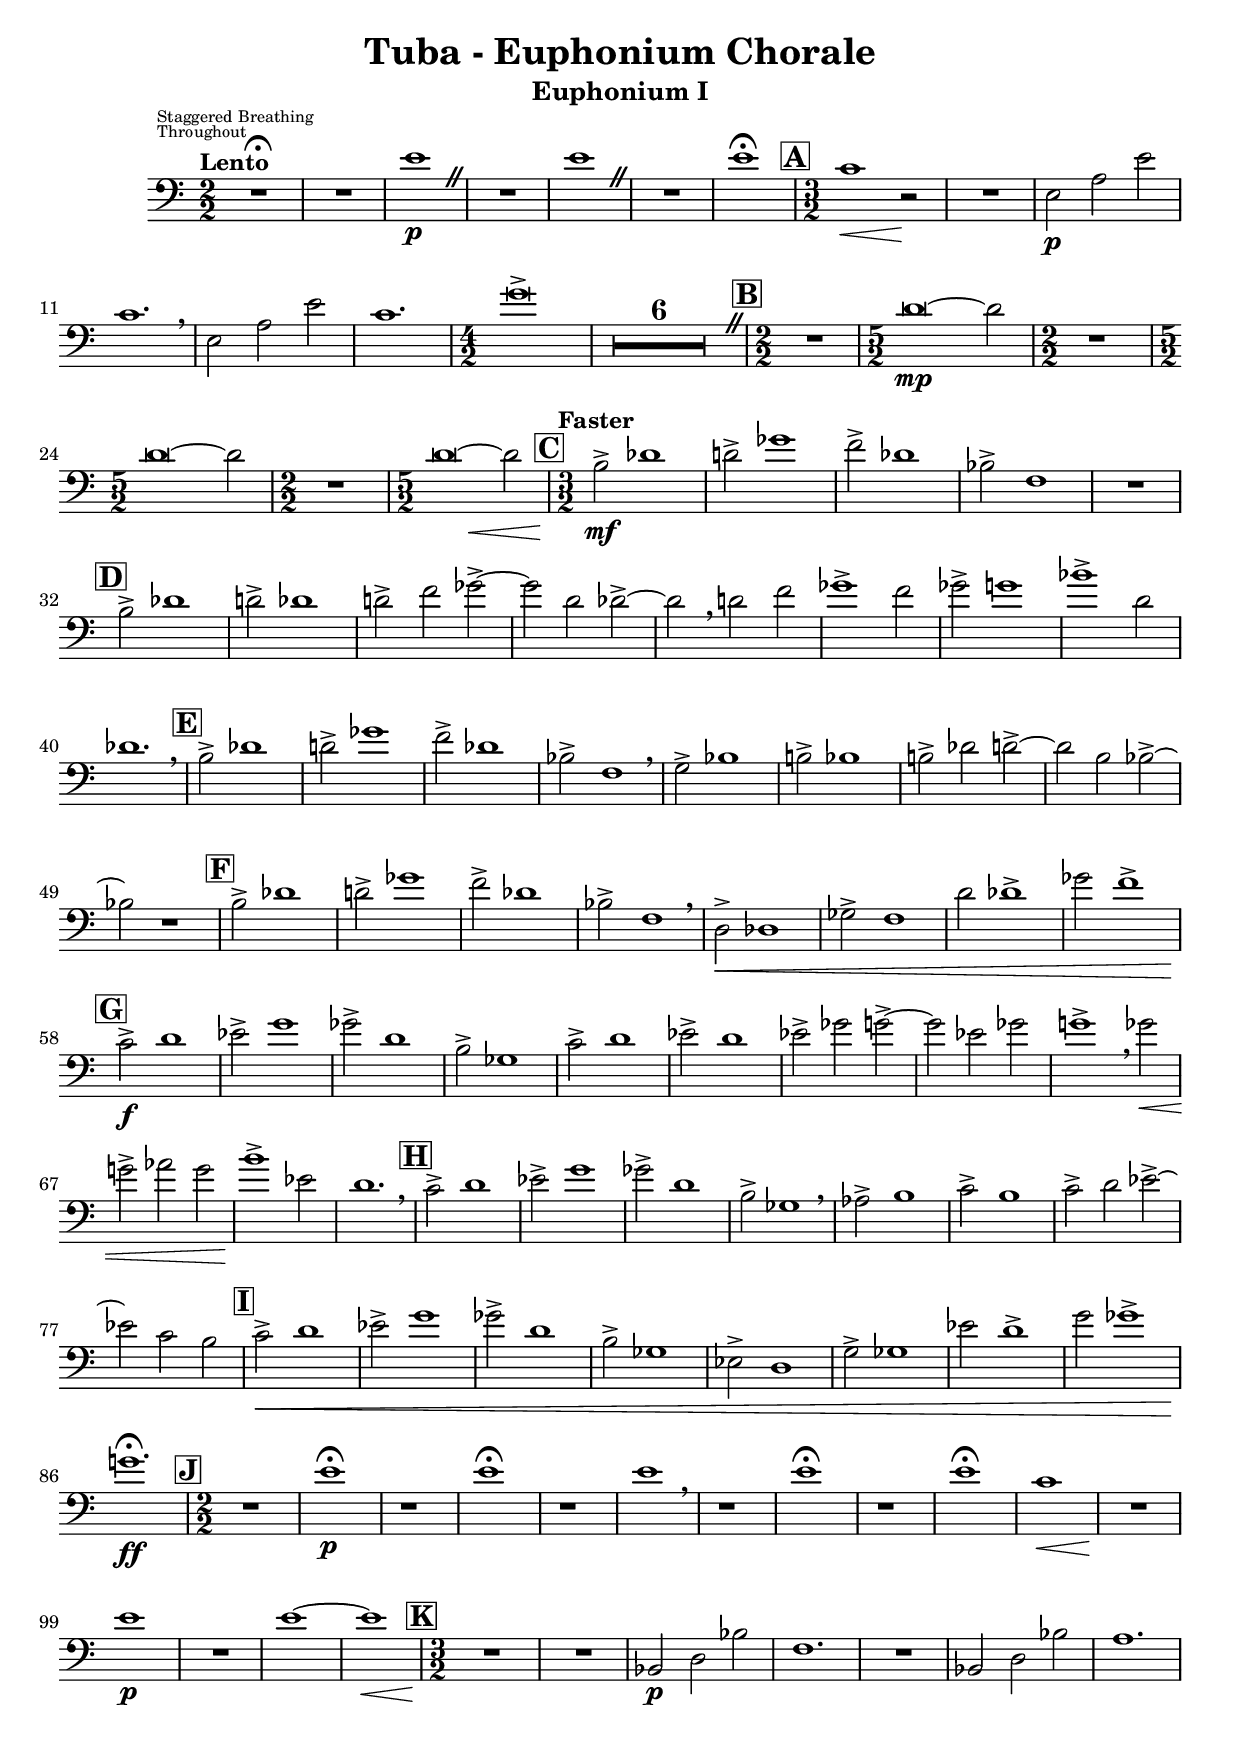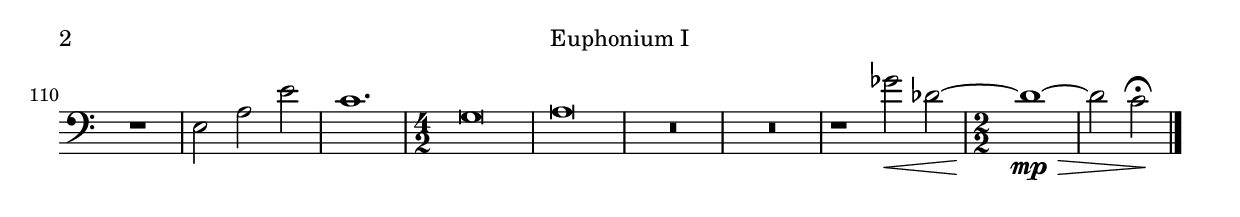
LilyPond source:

\version "2.18.2"
\language "english"

\header {
  title = "Tuba - Euphonium Chorale"
  instrument = "Euphonium I"
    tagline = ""
}

%rr = \override BreathingSign.text = \markup { \musicglyph #"scripts.caesura.straight" }
%b  = \override BreathingSign.text = \markup { \musicglyph #"scripts.rcomma" }


euphone = 
  \relative c' {
    \clef "bass"
    \time 2/2
    \numericTimeSignature
    
    \override Score.RehearsalMark.outside-staff-priority = #1
    \override BreathingSign.text = \markup { \musicglyph #"scripts.caesura.straight" }
    \set Score.markFormatter = #format-mark-box-alphabet
    
    R1 \fermataMarkup | R1 | e\p \breathe | R1 | e \breathe | R1 | e \fermata %{\mark%} |
    
    \time 3/2
    
    \override BreathingSign.text = \markup { \musicglyph #"scripts.rcomma" }
    
    c1\< r2\! | R1. | e,2\p a e' |  c1.\breathe | e,2 a e' |  c1. |
    
    \override BreathingSign.text = \markup { \musicglyph #"scripts.caesura.straight" }
    \time 4/2
    
    \compressFullBarRests
    \override MultiMeasureRest.expand-limit = #3
    g'\breve-> | R\breve*6\breathe %{\mark%} |
    
    \time 2/2
    
    R1 |
    
    \time 5/2
    
    d\breve\mp~ d2 | 
    
    \time 2/2
    
    r1 | 
    
    \time 5/2
    
    d\breve~ d2 
    
    \time 2/2
    
    r1 | 
    
    \time 5/2
    
    <<{d\breve~ d2%{\mark%}} {s1 s1.\<}>> |
    
    \override BreathingSign.text = \markup { \musicglyph #"scripts.rcomma" }
    \time 3/2
    b2\mf-> df1 | d!2-> gf1 | f2-> df1 | bf2-> f1 | R1.%{\mark%} |
    b2-> df1 | d!2-> df1 | d!2-> f gf~-> | gf d df~-> | df\breathe d f | gf1-> f2 |
    gf2-> g1 | bf1-> d,2 | df1.\breathe%{\mark%} |
    
    b2-> df1 | d!2-> gf1 | f2-> df1 | bf2-> f1\breathe | g2-> bf1 | b!2-> bf1 | b!2-> df d~-> | d b bf~-> | bf r1%{\mark%} |
    b2-> df1 | d!2-> gf1 | f2-> df1 | bf2-> f1\breathe | d2\<-> df1 | gf2-> f1 | d'2 df1-> | gf2 f1->%{\mark%} | 
    
    % Transposed reiteration
    c2\f-> d1 | ef2-> g1 | gf2-> d1 | b2-> gf1 | c2-> d1 | ef2-> d1 | ef2-> gf g~-> | g ef gf | 
    g!1->\breathe gf2\< | g!-> af g | b1\!-> ef,2 | d1.\breathe | 
    c2-> d1 | ef2-> g1 | gf2-> d1 | b2-> gf1\breathe | af2-> b1 | c2-> b1 | c2-> d ef~-> | ef c b | c\<-> d1 |
    ef2-> g1 | gf2-> d1 | b2-> gf1 | ef2-> d1 | g2-> gf1 | ef'2 d1-> | g2 gf1-> | g!1.\ff\fermata
    
    % Reprise
    
    \time 2/2
    
    r1 | e\fermata\p | r1 | e\fermata | r1 | e\breathe | r1 | e\fermata | 
    r1 | e\fermata | c\< | R1\! | e\p | R1 | e~ | e\< | 
    
    \time 3/2
    
    R1.\! | R1. | bf,2\p d bf' | f1. | R1. bf,2 d bf' | a1. | R1. | e2 a e' | c1. | 
     
    \time 4/2
     
    g\breve | a\breve | R\breve | R | r1 gf'2\< df~ |
    
    \time 2/2
    
    df1~\mp\> | df2 c\fermata\!
    
  }
  
{\new Staff 
 <<
   \new Voice %\version "2.18.2"
%\language "english"
{

\override Score.RehearsalMark.outside-staff-priority = #1
\override Score.MetronomeMark.outside-staff-priority = #2
\tempo "Lento"
%\markup "Staggered Breathing Throughout"
s1^\markup \override #'(baseline-skip . 1) {\teeny \center-align \left-column { \line { Staggered Breathing} \line {Throughout}}}
s1 * 6 \mark \default 
s1. * 6 s\breve * 7 \mark \default
s2 * 3 s1 * 3 s\breve * 3 \mark \default \tempo "Faster"
s1. * 5 \mark \default
s1. * 9 \mark \default
s1. * 9 \mark \default
s1. * 8 \mark \default 
s1. * 12 \mark \default
s1. * 8 \mark \default
s1. * 9 \mark \default


s1 * 16 \mark \default


s1. * 10 

s\breve * 5 

s1 * 2 \bar "|."
%}
}

   \euphone
  >>
}
